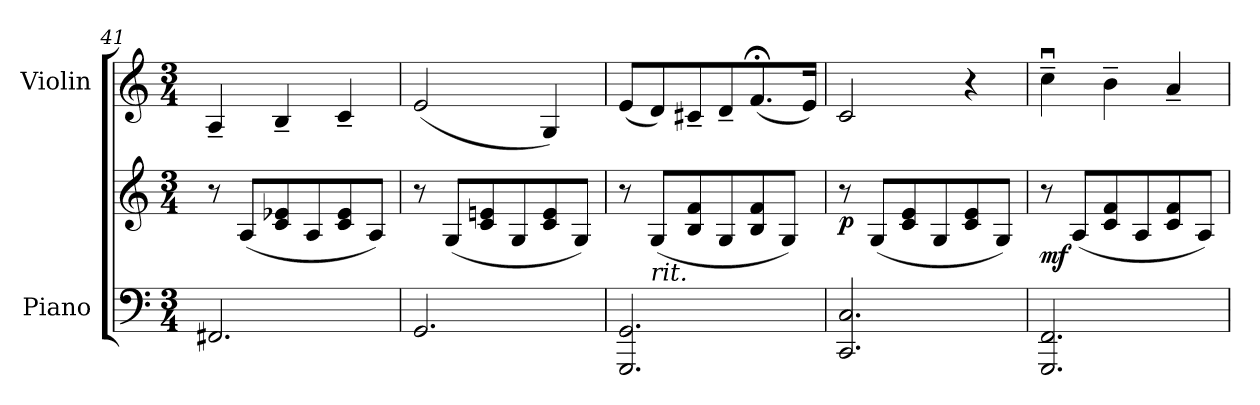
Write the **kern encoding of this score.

**kern	**kern	**dynam	**kern	**dynam
*part2	*part2	*part2	*part1	*part1
*staff3	*staff2	*staff2/3	*staff1	*staff1
*I"Piano	*	*	*I"Violin	*
*I'Pno	*	*	*I'Vln	*
*clefF4	*clefG2	*	*clefG2	*
*k[]	*k[]	*	*k[]	*
*M3/4	*M3/4	*	*M3/4	*
=41	=41	=41	=41	=41
2.FF#X/	8r	.	4A~/	.
.	(8A/L	.	.	.
.	8c/ 8e-X/	.	4B~/	.
.	8A/	.	.	.
.	8c/ 8e-/	.	4c~/	.
.	8A/J)	.	.	.
!!LO:LB:g=z
=42	=42	=42	=42	=42
2.GG/	8r	.	(2e/	.
.	(8G/L	.	.	.
.	8c/ 8en/	.	.	.
.	8G/	.	.	.
.	8c/ 8e/	.	4G/)	.
.	8G/J)	.	.	.
=43	=43	=43	=43	=43
2.GGG/ 2.GG/	8r	.	(8e/L	.
!	!LO:TX:b:i:t=rit.	!	!	!
.	(8G/L	.	8d/)	.
!	!	!	!	!LO:DY:a
.	8B/ 8f/	.	8c#X~/	other-dynamics
.	8G/	.	8d~/	.
.	8B/ 8f/	.	(8.f;</	.
.	8G/J)	.	.	.
.	.	.	16e/Jk)	.
=44	=44	=44	=44	=44
!	!	!LO:DY:b	!	!LO:DY:a
2.CC/ 2.C/	8r	p	2c/	other-dynamics
!	!	!LO:DY:a	!	!
.	(8G/L	other-dynamics	.	.
.	8c/ 8e/	.	.	.
.	8G/	.	.	.
.	8c/ 8e/	.	4r	.
.	8G/J)	.	.	.
=45	=45	=45	=45	=45
!	!	!LO:DY:b	!	!
2.GGG/ 2.FF/	8r	mf	4ccu~\	.
.	(8A/L	.	.	.
.	8c/ 8f/	.	4b~\	.
.	8A/	.	.	.
.	8c/ 8f/	.	4a~/	.
.	8A/J)	.	.	.
=	=	=	=	=
*-	*-	*-	*-	*-
